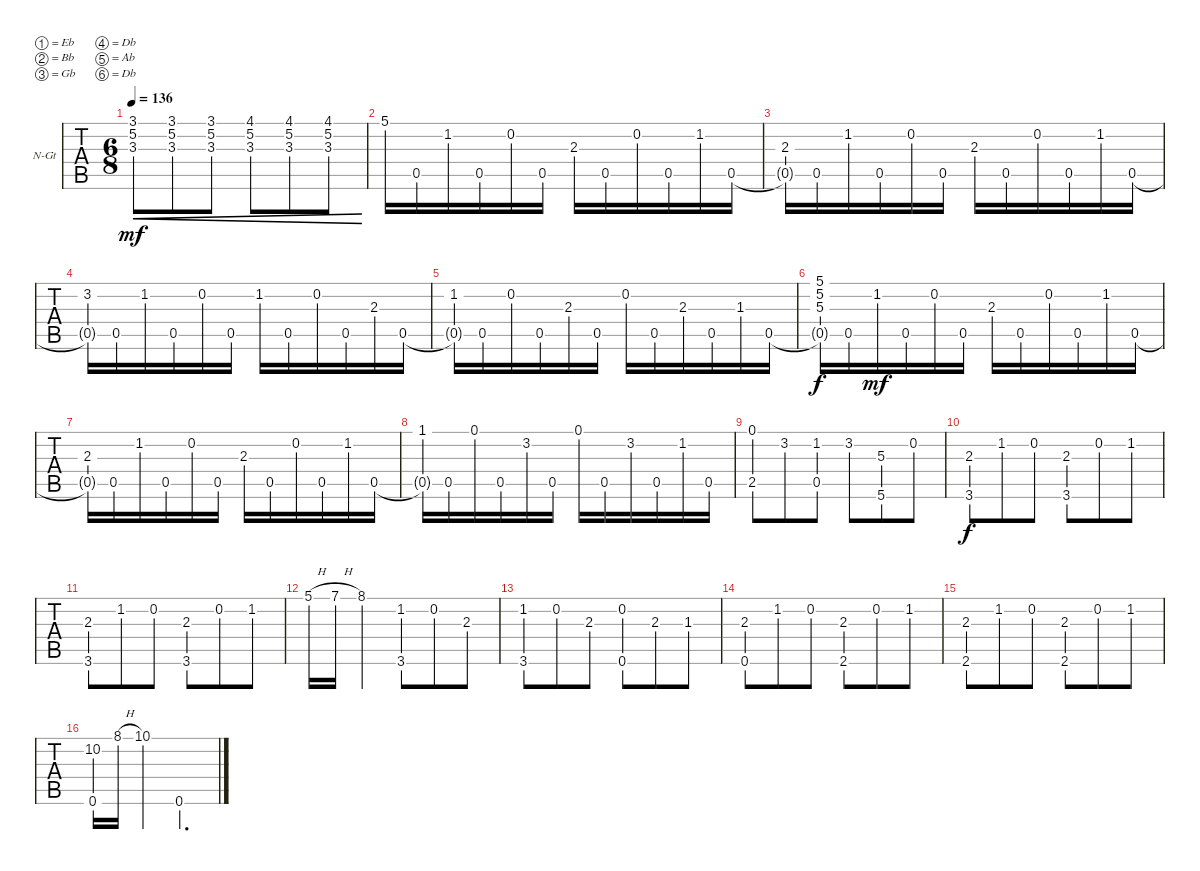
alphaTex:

\defaultSystemsLayout 4
\bracketExtendMode groupsimilarinstruments
\firstSystemTrackNameOrientation horizontal
\otherSystemsTrackNameOrientation horizontal
\track ("Nylon Guitar" "N-Gt") {instrument acousticguitarnylon}
\staff {tabs}
\tuning (Eb4 Bb3 Gb3 Db3 Ab2 Db2)
\ts (6 8)
\tempo 136
\clef g2
\ks c
(3.1 5.2 3.3).8{cre dy mf} (3.1 5.2 3.3).8{cre} (3.1 5.2 3.3).8{cre} (4.1 5.2 3.3).8{cre} (4.1 5.2 3.3).8{cre} (4.1 5.2 3.3).8{cre} |
5.1.16 0.5.16 1.2.16 0.5.16 0.2.16 0.5.16 2.3.16 0.5.16 0.2.16 0.5.16 1.2.16 0.5.16 |
(0.5{t} 2.3).16 0.5.16 1.2.16 0.5.16 0.2.16 0.5.16 2.3.16 0.5.16 0.2.16 0.5.16 1.2.16 0.5.16 |
(0.5{t} 3.2).16 0.5.16 1.2.16 0.5.16 0.2.16 0.5.16 1.2.16 0.5.16 0.2.16 0.5.16 2.3.16 0.5.16 |
(0.5{t} 1.2).16 0.5.16 0.2.16 0.5.16 2.3.16 0.5.16 0.2.16 0.5.16 2.3.16 0.5.16 1.3.16 0.5.16 |
(5.1{ac} 5.2{ac} 5.3{ac} 0.5{t}).16{dy f} 0.5.16 1.2.16{dy mf} 0.5.16 0.2.16 0.5.16 2.3.16 0.5.16 0.2.16 0.5.16 1.2.16 0.5.16 |
(0.5{t} 2.3).16 0.5.16 1.2.16 0.5.16 0.2.16 0.5.16 2.3.16 0.5.16 0.2.16 0.5.16 1.2.16 0.5.16 |
(0.5{t} 1.1).16 0.5.16 0.1.16 0.5.16 3.2.16 0.5.16 0.1.16 0.5.16 3.2.16 0.5.16 1.2.16 0.5.16 |
(2.5 0.1).8 3.2.8 (1.2 0.5).8 3.2.8 (5.3 5.6).8 0.2.8 |
(3.6 2.3).8{dy f} 1.2.8 0.2.8 (2.3 3.6).8 0.2.8 1.2.8 |
(2.3 3.6).8 1.2.8 0.2.8 (2.3 3.6).8 0.2.8 1.2.8 |
5.1{h}.16 7.1{h}.16 8.1.4 (1.2 3.6).8 0.2.8 2.3.8 |
(1.2 3.6).8 0.2.8 2.3.8 (0.2 0.6).8 2.3.8 1.3.8 |
(2.3 0.6).8 1.2.8 0.2.8 (2.3 2.6).8 0.2.8 1.2.8 |
(2.3 2.6).8 1.2.8 0.2.8 (2.3 2.6).8 0.2.8 1.2.8 |
(0.6 10.2).16 8.1{h}.16 10.1.4 0.6.4{d}
